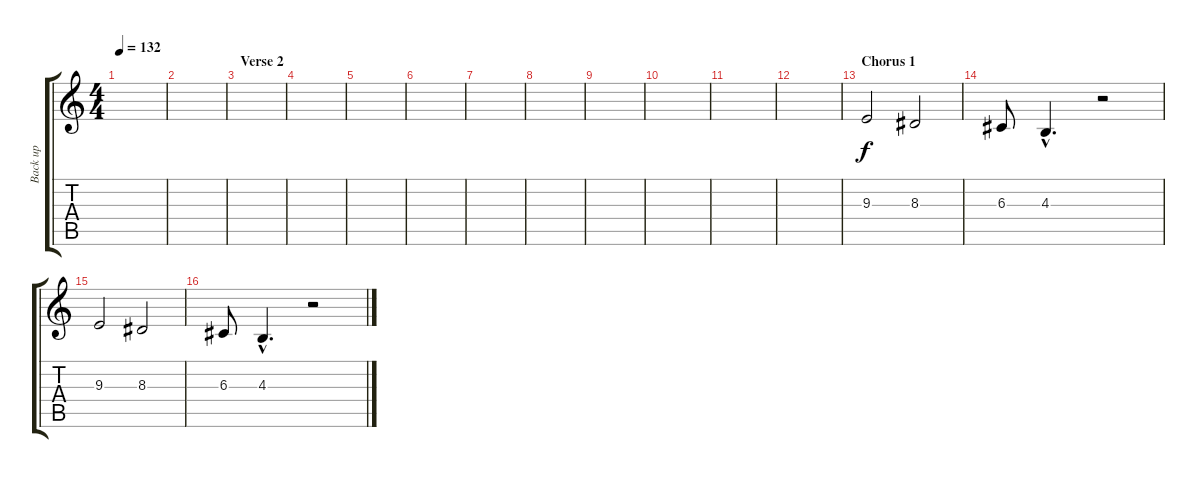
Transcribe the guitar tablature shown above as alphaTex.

\track ("Back up" "Back up") {instrument sopranosax}
\staff {score tabs}
\tuning (E4 B3 G3 D3 A2 E2) {hide}
\ts (4 4)
\tempo 132
\clef g2
\ks c
|
|
\section ("" "Verse 2")
|
|
|
|
|
|
|
|
|
|
\section ("" "Chorus 1")
9.3.2 8.3.2 |
6.3.8 4.3{hac}.4{d} r.2 |
9.3.2 8.3.2 |
6.3.8 4.3{hac}.4{d} r.2
